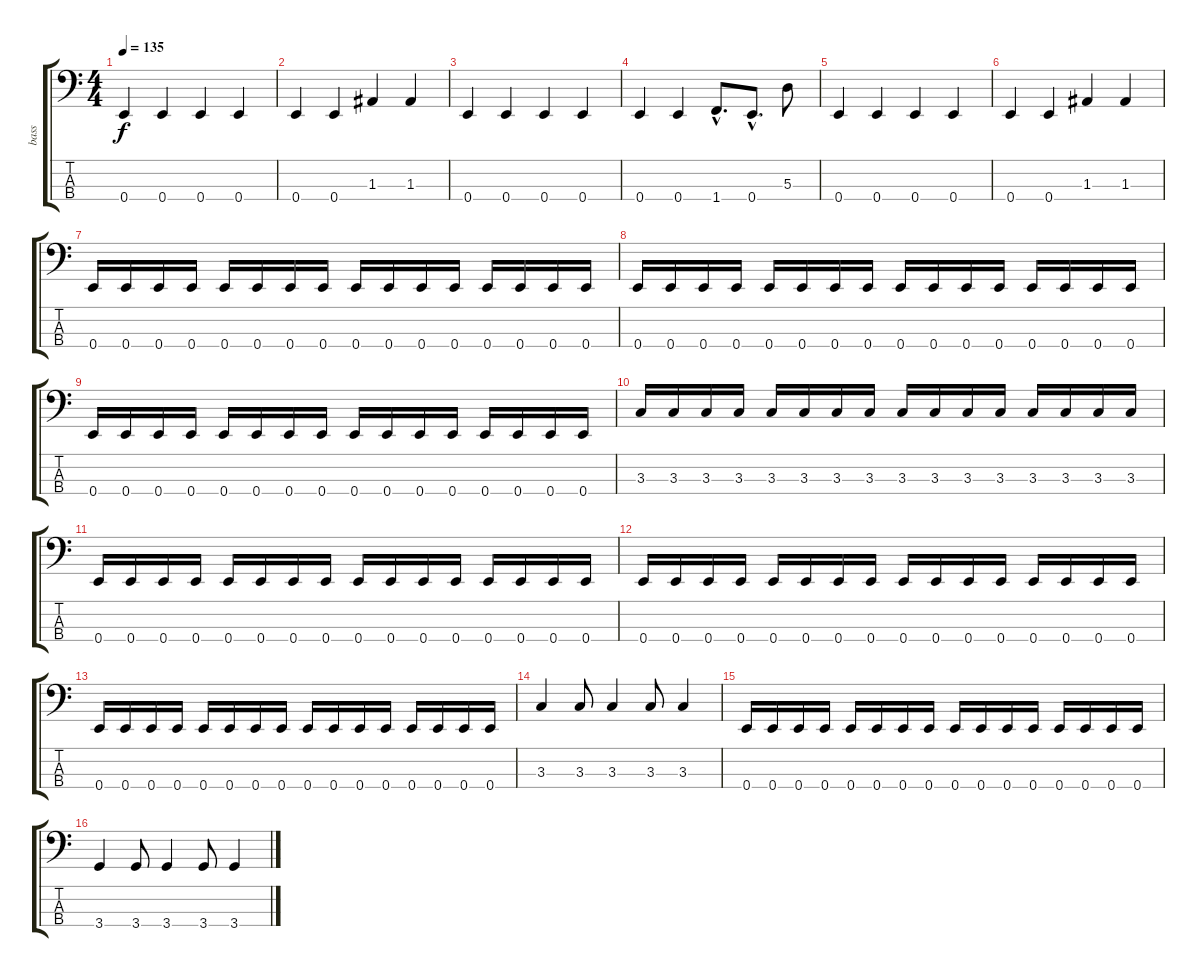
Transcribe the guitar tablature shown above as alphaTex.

\track ("bass" "bass") {instrument electricbasspick}
\staff {score tabs}
\tuning (G2 D2 A1 E1) {hide}
\ts (4 4)
\tempo 135
\clef f4
\ks c
0.4.4{dy f} 0.4.4 0.4.4 0.4.4 |
0.4.4 0.4.4 1.3.4 1.3.4 |
0.4.4 0.4.4 0.4.4 0.4.4 |
0.4.4 0.4.4 1.4{hac}.8{d} 0.4{hac}.8{d} 5.3.8 |
0.4.4 0.4.4 0.4.4 0.4.4 |
0.4.4 0.4.4 1.3.4 1.3.4 |
0.4.16 0.4.16 0.4.16 0.4.16 0.4.16 0.4.16 0.4.16 0.4.16 0.4.16 0.4.16 0.4.16 0.4.16 0.4.16 0.4.16 0.4.16 0.4.16 |
0.4.16 0.4.16 0.4.16 0.4.16 0.4.16 0.4.16 0.4.16 0.4.16 0.4.16 0.4.16 0.4.16 0.4.16 0.4.16 0.4.16 0.4.16 0.4.16 |
0.4.16 0.4.16 0.4.16 0.4.16 0.4.16 0.4.16 0.4.16 0.4.16 0.4.16 0.4.16 0.4.16 0.4.16 0.4.16 0.4.16 0.4.16 0.4.16 |
3.3.16 3.3.16 3.3.16 3.3.16 3.3.16 3.3.16 3.3.16 3.3.16 3.3.16 3.3.16 3.3.16 3.3.16 3.3.16 3.3.16 3.3.16 3.3.16 |
0.4.16 0.4.16 0.4.16 0.4.16 0.4.16 0.4.16 0.4.16 0.4.16 0.4.16 0.4.16 0.4.16 0.4.16 0.4.16 0.4.16 0.4.16 0.4.16 |
0.4.16 0.4.16 0.4.16 0.4.16 0.4.16 0.4.16 0.4.16 0.4.16 0.4.16 0.4.16 0.4.16 0.4.16 0.4.16 0.4.16 0.4.16 0.4.16 |
0.4.16 0.4.16 0.4.16 0.4.16 0.4.16 0.4.16 0.4.16 0.4.16 0.4.16 0.4.16 0.4.16 0.4.16 0.4.16 0.4.16 0.4.16 0.4.16 |
3.3.4 3.3.8 3.3.4 3.3.8 3.3.4 |
0.4.16 0.4.16 0.4.16 0.4.16 0.4.16 0.4.16 0.4.16 0.4.16 0.4.16 0.4.16 0.4.16 0.4.16 0.4.16 0.4.16 0.4.16 0.4.16 |
3.4.4 3.4.8 3.4.4 3.4.8 3.4.4
